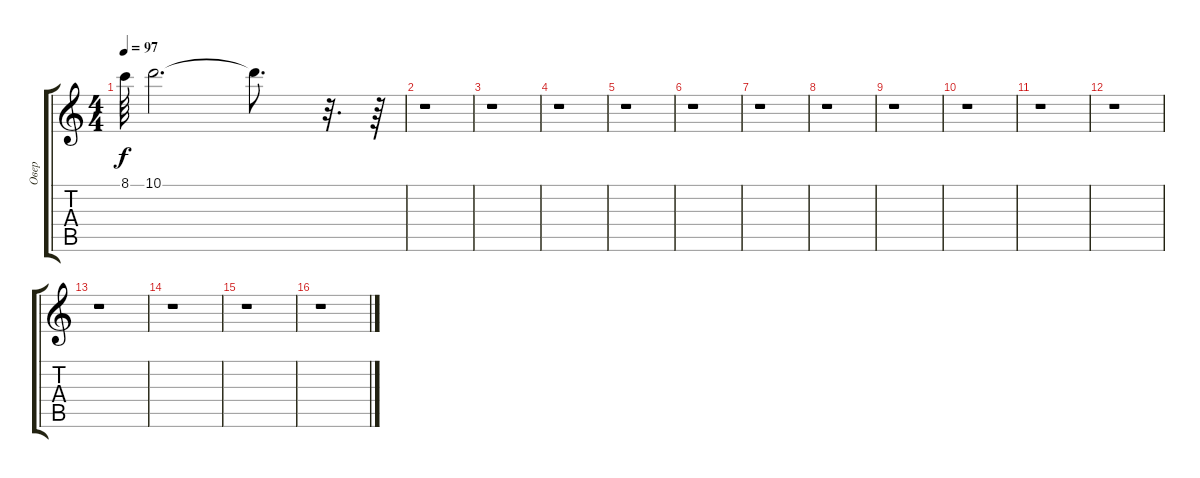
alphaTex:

\track ("Овер" "Овер") {instrument overdrivenguitar}
\staff {score tabs}
\tuning (E4 B3 G3 D3 A2 E2) {hide}
\ts (4 4)
\tempo 97
\clef g2
\ks c
8.1{t}.64{dy f} 10.1.2{d} 10.1{t}.8{d} r.32{d} r.64 |
r.1 |
r.1 |
r.1 |
r.1 |
r.1 |
r.1 |
r.1 |
r.1 |
r.1 |
r.1 |
r.1 |
r.1 |
r.1 |
r.1 |
r.1
